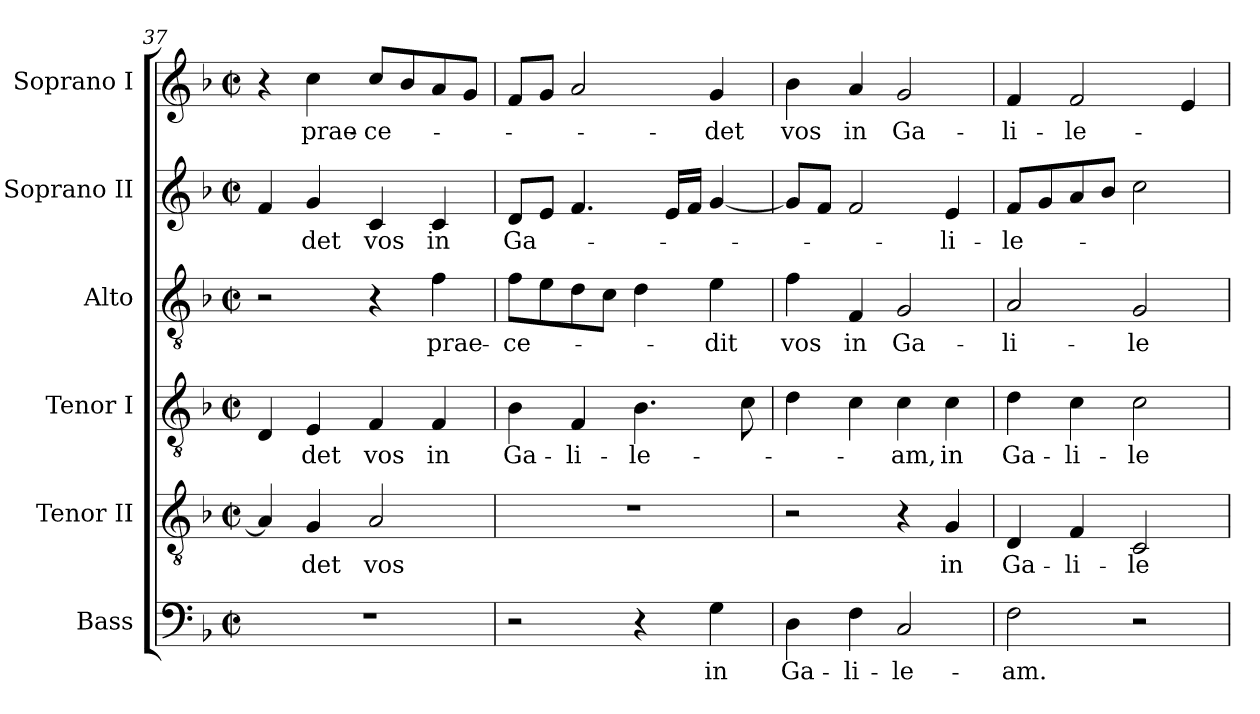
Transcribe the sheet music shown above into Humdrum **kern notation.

**kern	**text	**kern	**text	**kern	**text	**kern	**text	**kern	**text	**kern	**text
*part6	*part6	*part5	*part5	*part4	*part4	*part3	*part3	*part2	*part2	*part1	*part1
*staff6	*staff6	*staff5	*staff5	*staff4	*staff4	*staff3	*staff3	*staff2	*staff2	*staff1	*staff1
*I"Bass	*	*I"Tenor II	*	*I"Tenor I	*	*I"Alto	*	*I"Soprano II	*	*I"Soprano I	*
*I'B.	*	*I'T. II	*	*I'T.	*	*I'A.	*	*	*	*	*
!!LO:LB:g=z
*clefF4	*	*clefGv2	*	*clefGv2	*	*clefGv2	*	*clefG2	*	*clefG2	*
*	*	*ITrd7c12	*	*ITrd7c12	*	*	*	*	*	*	*
*k[b-]	*	*k[b-]	*	*k[b-]	*	*k[b-]	*	*k[b-]	*	*k[b-]	*
*F:	*	*F:	*	*F:	*	*F:	*	*F:	*	*F:	*
*M2/2	*	*M2/2	*	*M2/2	*	*M2/2	*	*M2/2	*	*M2/2	*
*met(c|)	*	*met(c|)	*	*met(c|)	*	*met(c|)	*	*met(c|)	*	*met(c|)	*
=37	=37	=37	=37	=37	=37	=37	=37	=37	=37	=37	=37
1r	.	4AAi/]	.	4DDi/	.	2r	.	4fi/	.	4r	.
!	!	!	!LO:LY:b:color=#000000	!	!	!	!	!	!	!	!
!	!	!	!	!	!LO:LY:b:color=#000000	!	!	!	!	!	!
!	!	!	!	!	!	!	!	!	!LO:LY:b:color=#000000	!	!
!	!	!	!	!	!	!	!	!	!	!	!LO:LY:b:color=#000000
.	.	4GGi/	-det	4EEi/	-det	.	.	4gi/	-det	4cci\	prae-
!	!	!	!LO:LY:b:color=#000000	!	!	!	!	!	!	!	!
!	!	!	!	!	!LO:LY:b:color=#000000	!	!	!	!	!	!
!	!	!	!	!	!	!	!	!	!LO:LY:b:color=#000000	!	!
!	!	!	!	!	!	!	!	!	!	!	!LO:LY:b:color=#000000
.	.	2AAi/	vos	4FFi/	vos	4r	.	4ci/	vos	8cci/L	-ce-
.	.	.	.	.	.	.	.	.	.	8b-i/	.
!	!	!	!	!	!LO:LY:b:color=#000000	!	!	!	!	!	!
!	!	!	!	!	!	!	!LO:LY:b:color=#000000	!	!	!	!
!	!	!	!	!	!	!	!	!	!LO:LY:b:color=#000000	!	!
.	.	.	.	4FFi/	in	4fi\	prae-	4ci/	in	8ai/	.
.	.	.	.	.	.	.	.	.	.	8gi/J	.
=38	=38	=38	=38	=38	=38	=38	=38	=38	=38	=38	=38
!	!	!	!	!	!LO:LY:b:color=#000000	!	!	!	!	!	!
!	!	!	!	!	!	!	!LO:LY:b:color=#000000	!	!	!	!
!	!	!	!	!	!	!	!	!	!LO:LY:b:color=#000000	!	!
2r	.	1r	.	4BB-i\	Ga-	8fi\L	-ce-	8di/L	Ga-	8fi/L	.
.	.	.	.	.	.	8ei\	.	8ei/J	.	8gi/J	.
!	!	!	!	!	!LO:LY:b:color=#000000	!	!	!	!	!	!
.	.	.	.	4FFi/	-li-	8di\	.	4.fi/	.	2ai/	.
.	.	.	.	.	.	8ci\J	.	.	.	.	.
!	!	!	!	!	!LO:LY:b:color=#000000	!	!	!	!	!	!
4r	.	.	.	4.BB-i\	-le-	4di\	.	.	.	.	.
.	.	.	.	.	.	.	.	16ei/LL	.	.	.
.	.	.	.	.	.	.	.	16fi/JJ	.	.	.
!	!LO:LY:b:color=#000000	!	!	!	!	!	!	!	!	!	!
!	!	!	!	!	!	!	!LO:LY:b:color=#000000	!	!	!	!
!	!	!	!	!	!	!	!	!	!	!	!LO:LY:b:color=#000000
4Gi\	in	.	.	.	.	4ei\	-dit	[<4gi/	.	4gi/	-det
.	.	.	.	8Ci\	.	.	.	.	.	.	.
=39	=39	=39	=39	=39	=39	=39	=39	=39	=39	=39	=39
!	!LO:LY:b:color=#000000	!	!	!	!	!	!	!	!	!	!
!	!	!	!	!	!	!	!LO:LY:b:color=#000000	!	!	!	!
!	!	!	!	!	!	!	!	!	!	!	!LO:LY:b:color=#000000
4Di\	Ga-	2r	.	4Di\	.	4fi\	vos	8gi/L]	.	4b-i\	vos
.	.	.	.	.	.	.	.	8fi/J	.	.	.
!	!LO:LY:b:color=#000000	!	!	!	!	!	!	!	!	!	!
!	!	!	!	!	!	!	!LO:LY:b:color=#000000	!	!	!	!
!	!	!	!	!	!	!	!	!	!	!	!LO:LY:b:color=#000000
4Fi\	-li-	.	.	4Ci\	.	4Fi/	in	2fi/	.	4ai/	in
!	!LO:LY:b:color=#000000	!	!	!	!	!	!	!	!	!	!
!	!	!	!	!	!LO:LY:b:color=#000000	!	!	!	!	!	!
!	!	!	!	!	!	!	!LO:LY:b:color=#000000	!	!	!	!
!	!	!	!	!	!	!	!	!	!	!	!LO:LY:b:color=#000000
2Ci/	-le-	4r	.	4Ci\	-am,	2Gi/	Ga-	.	.	2gi/	Ga-
!	!	!	!LO:LY:b:color=#000000	!	!	!	!	!	!	!	!
!	!	!	!	!	!LO:LY:b:color=#000000	!	!	!	!	!	!
!	!	!	!	!	!	!	!	!	!LO:LY:b:color=#000000	!	!
.	.	4GGi/	in	4Ci\	in	.	.	4ei/	-li-	.	.
=40	=40	=40	=40	=40	=40	=40	=40	=40	=40	=40	=40
!	!LO:LY:b:color=#000000	!	!	!	!	!	!	!	!	!	!
!	!	!	!LO:LY:b:color=#000000	!	!	!	!	!	!	!	!
!	!	!	!	!	!LO:LY:b:color=#000000	!	!	!	!	!	!
!	!	!	!	!	!	!	!LO:LY:b:color=#000000	!	!	!	!
!	!	!	!	!	!	!	!	!	!LO:LY:b:color=#000000	!	!
!	!	!	!	!	!	!	!	!	!	!	!LO:LY:b:color=#000000
2Fi\	-am.	4DDi/	Ga-	4Di\	Ga-	2Ai/	-li-	8fi/L	-le-	4fi/	-li-
.	.	.	.	.	.	.	.	8gi/	.	.	.
!	!	!	!LO:LY:b:color=#000000	!	!	!	!	!	!	!	!
!	!	!	!	!	!LO:LY:b:color=#000000	!	!	!	!	!	!
!	!	!	!	!	!	!	!	!	!	!	!LO:LY:b:color=#000000
.	.	4FFi/	-li-	4Ci\	-li-	.	.	8ai/	.	2fi/	-le-
.	.	.	.	.	.	.	.	8b-i/J	.	.	.
!	!	!	!LO:LY:b:color=#000000	!	!	!	!	!	!	!	!
!	!	!	!	!	!LO:LY:b:color=#000000	!	!	!	!	!	!
!	!	!	!	!	!	!	!LO:LY:b:color=#000000	!	!	!	!
2r	.	2CCi/	-le-	2Ci\	-le-	2Gi/	-le-	2cci\	.	.	.
.	.	.	.	.	.	.	.	.	.	4ei/	.
=	=	=	=	=	=	=	=	=	=	=	=
*-	*-	*-	*-	*-	*-	*-	*-	*-	*-	*-	*-
